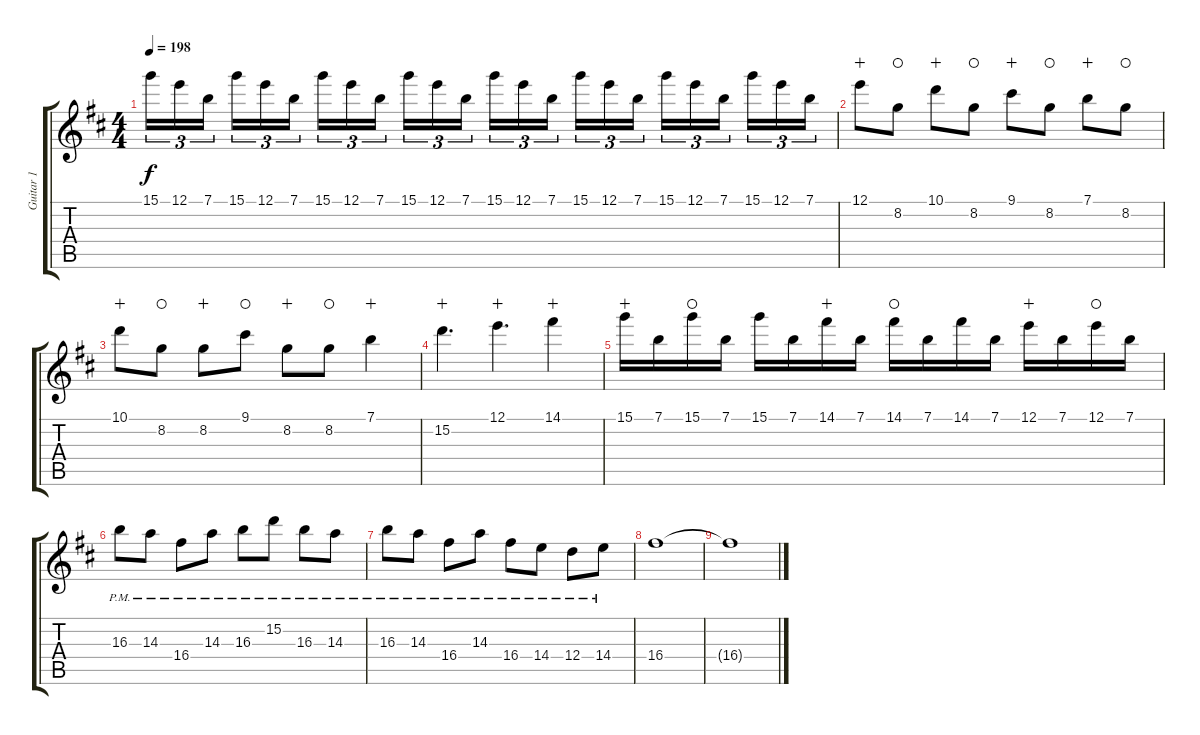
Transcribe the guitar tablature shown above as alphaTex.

\track ("Guitar 1" "Guitar 1") {instrument distortionguitar}
\staff {score tabs}
\tuning (E4 B3 G3 D3 A2 E2) {hide}
\ts (4 4)
\tempo 198
\clef g2
\ks bminor
15.1.16{tu (3 2) dy f} 12.1.16{tu (3 2)} 7.1.16{tu (3 2) beam splitsecondary} 15.1.16{tu (3 2)} 12.1.16{tu (3 2)} 7.1.16{tu (3 2)} 15.1.16{tu (3 2)} 12.1.16{tu (3 2)} 7.1.16{tu (3 2) beam splitsecondary} 15.1.16{tu (3 2)} 12.1.16{tu (3 2)} 7.1.16{tu (3 2)} 15.1.16{tu (3 2)} 12.1.16{tu (3 2)} 7.1.16{tu (3 2) beam splitsecondary} 15.1.16{tu (3 2)} 12.1.16{tu (3 2)} 7.1.16{tu (3 2)} 15.1.16{tu (3 2)} 12.1.16{tu (3 2)} 7.1.16{tu (3 2) beam splitsecondary} 15.1.16{tu (3 2)} 12.1.16{tu (3 2)} 7.1.16{tu (3 2)} |
12.1.8{wahc} 8.2.8{waho} 10.1.8{wahc} 8.2.8{waho} 9.1.8{wahc} 8.2.8{waho} 7.1.8{wahc} 8.2.8{waho} |
10.1.8{wahc} 8.2.8{waho} 8.2.8{wahc} 9.1.8{waho} 8.2.8{wahc} 8.2.8{waho} 7.1.4{wahc} |
15.2.4{d wahc} 12.1.4{d wahc} 14.1.4{wahc} |
15.1.16{wahc} 7.1.16 15.1.16{waho} 7.1.16 15.1.16 7.1.16 14.1.16{wahc} 7.1.16 14.1.16{waho} 7.1.16 14.1.16 7.1.16 12.1.16{wahc} 7.1.16 12.1.16{waho} 7.1.16 |
16.3{pm}.8 14.3{pm}.8 16.4{pm}.8 14.3{pm}.8 16.3{pm}.8 15.2{pm}.8 16.3{pm}.8 14.3{pm}.8 |
16.3{pm}.8 14.3{pm}.8 16.4{pm}.8 14.3{pm}.8 16.4{pm}.8 14.4{pm}.8 12.4{pm}.8 14.4{pm}.8 |
16.4.1 |
16.4{t}.1
